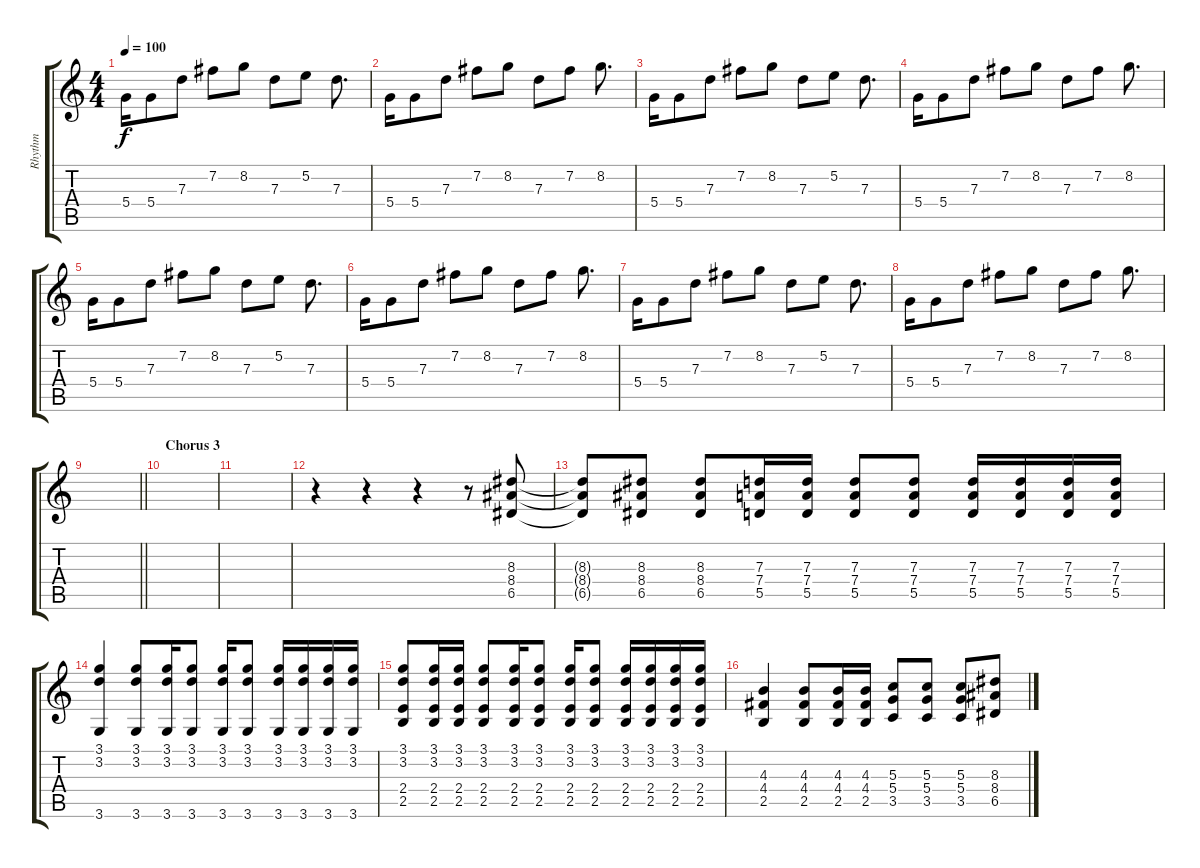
\track ("Rhythm" "Rhythm") {instrument electricguitarclean}
\staff {score tabs}
\tuning (E4 B3 G3 D3 A2 E2) {hide}
\ts (4 4)
\tempo 100
\clef g2
\ks c
5.4.16{dy f} 5.4.8 7.3.8 7.2.8 8.2.8 7.3.8 5.2.8 7.3.8{d} |
5.4.16 5.4.8 7.3.8 7.2.8 8.2.8 7.3.8 7.2.8 8.2.8{d} |
5.4.16 5.4.8 7.3.8 7.2.8 8.2.8 7.3.8 5.2.8 7.3.8{d} |
5.4.16 5.4.8 7.3.8 7.2.8 8.2.8 7.3.8 7.2.8 8.2.8{d} |
5.4.16 5.4.8 7.3.8 7.2.8 8.2.8 7.3.8 5.2.8 7.3.8{d} |
5.4.16 5.4.8 7.3.8 7.2.8 8.2.8 7.3.8 7.2.8 8.2.8{d} |
5.4.16 5.4.8 7.3.8 7.2.8 8.2.8 7.3.8 5.2.8 7.3.8{d} |
5.4.16 5.4.8 7.3.8 7.2.8 8.2.8 7.3.8 7.2.8 8.2.8{d} |
\barLineRight lightlight
|
\section ("" "Chorus 3")
|
|
r.4 r.4 r.4 r.8 (8.3 8.4 6.5).8 |
(8.3{t} 8.4{t} 6.5{t}).8 (8.3 8.4 6.5).8 (8.3 8.4 6.5).8 (7.3 7.4 5.5).16 (7.3 7.4 5.5).16 (7.3 7.4 5.5).8 (7.3 7.4 5.5).8 (7.3 7.4 5.5).16 (7.3 7.4 5.5).16 (7.3 7.4 5.5).16 (7.3 7.4 5.5).16 |
(3.1 3.2 3.6).4 (3.1 3.2 3.6).8 (3.1 3.2 3.6).16 (3.1 3.2 3.6).8 (3.1 3.2 3.6).16 (3.1 3.2 3.6).8 (3.1 3.2 3.6).16 (3.1 3.2 3.6).16 (3.1 3.2 3.6).16 (3.1 3.2 3.6).16 |
(3.1 3.2 2.4 2.5).8 (3.1 3.2 2.4 2.5).16 (3.1 3.2 2.4 2.5).16 (3.1 3.2 2.4 2.5).8 (3.1 3.2 2.4 2.5).16 (3.1 3.2 2.4 2.5).8 (3.1 3.2 2.4 2.5).16 (3.1 3.2 2.4 2.5).8 (3.1 3.2 2.4 2.5).16 (3.1 3.2 2.4 2.5).16 (3.1 3.2 2.4 2.5).16 (3.1 3.2 2.4 2.5).16 |
(4.3 4.4 2.5).4 (4.3 4.4 2.5).8 (4.3 4.4 2.5).16 (4.3 4.4 2.5).16 (5.3 5.4 3.5).8 (5.3 5.4 3.5).8 (5.3 5.4 3.5).8 (8.3 8.4 6.5).8
